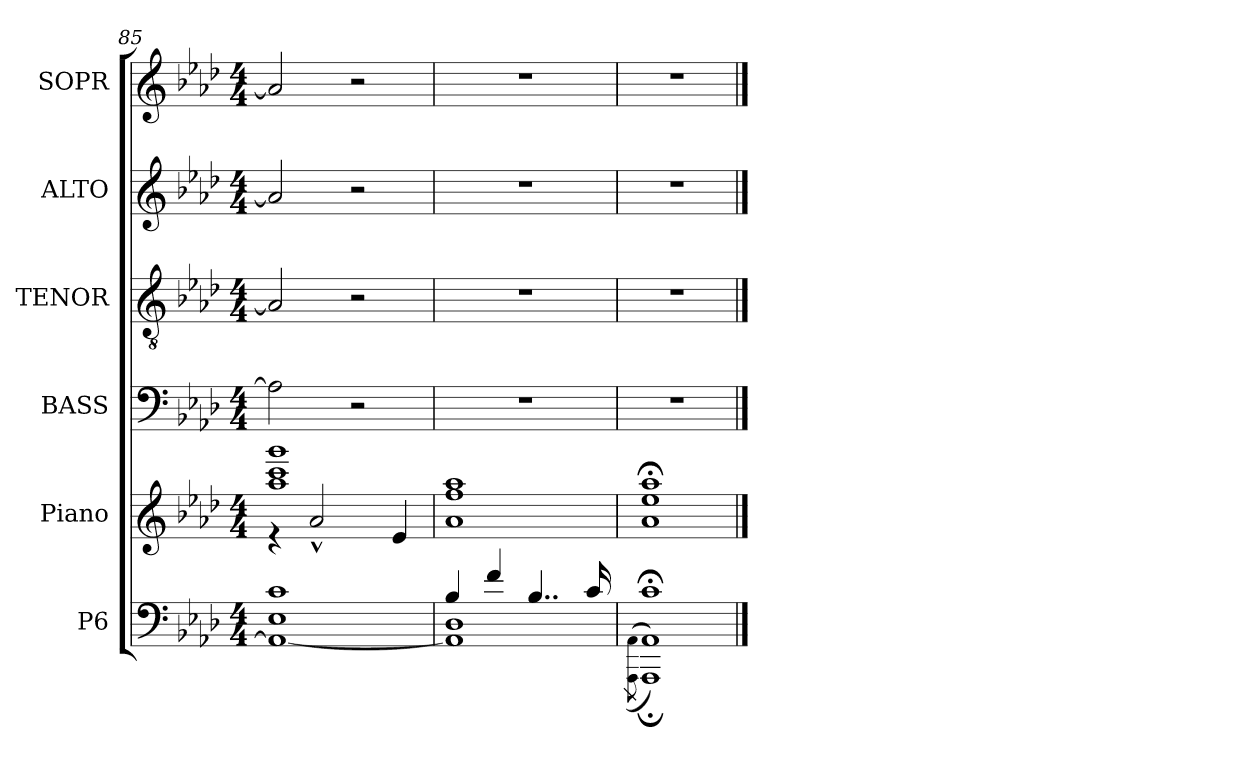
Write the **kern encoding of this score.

**kern	**kern	**kern	**kern	**kern	**kern
*part6	*part5	*part4	*part3	*part2	*part1
*staff6	*staff5	*staff4	*staff3	*staff2	*staff1
*I"P6	*I"Piano	*I"BASS	*I"TENOR	*I"ALTO	*I"SOPR
*	*	*I'B.	*I'T.	*I'A.	*I'S.
*clefF4	*clefG2	*clefF4	*clefGv2	*clefG2	*clefG2
*	*	*	*ITrd7c12	*	*
*k[b-e-a-d-]	*k[b-e-a-d-]	*k[b-e-a-d-]	*k[b-e-a-d-]	*k[b-e-a-d-]	*k[b-e-a-d-]
*A-:	*A-:	*A-:	*A-:	*A-:	*A-:
*M4/4	*M4/4	*M4/4	*M4/4	*M4/4	*M4/4
=85	=85	=85	=85	=85	=85
*^	*^	*	*	*	*
1ci	1AA-i_ 1E-i	1aa-i 1ccci 1gggi	4r	2A-i\]	2AA-i/]	2a-i/]	2a-i/]
.	.	.	2a-^^i/	.	.	.	.
.	.	.	.	2r	2r	2r	2r
.	.	.	4e-i/	.	.	.	.
*	*	*v	*v	*	*	*	*
=86	=86	=86	=86	=86	=86	=86
4B-i/	1AA-i] 1D-i	1a-i 1ffi 1aa-i	1r	1r	1r	1r
4fi/	.	.	.	.	.	.
4..B-i/	.	.	.	.	.	.
16ci/	.	.	.	.	.	.
=87	=87	=87	=87	=87	=87	=87
.	((8qAAA-i\ 8qAA-i	.	.	.	.	.
1c;i	1AAA-i; 1AA-i;))	1a-i; 1ee-i; 1aa-i;	1r	1r	1r	1r
*v	*v	*	*	*	*	*
==	==	==	==	==	==
*-	*-	*-	*-	*-	*-
